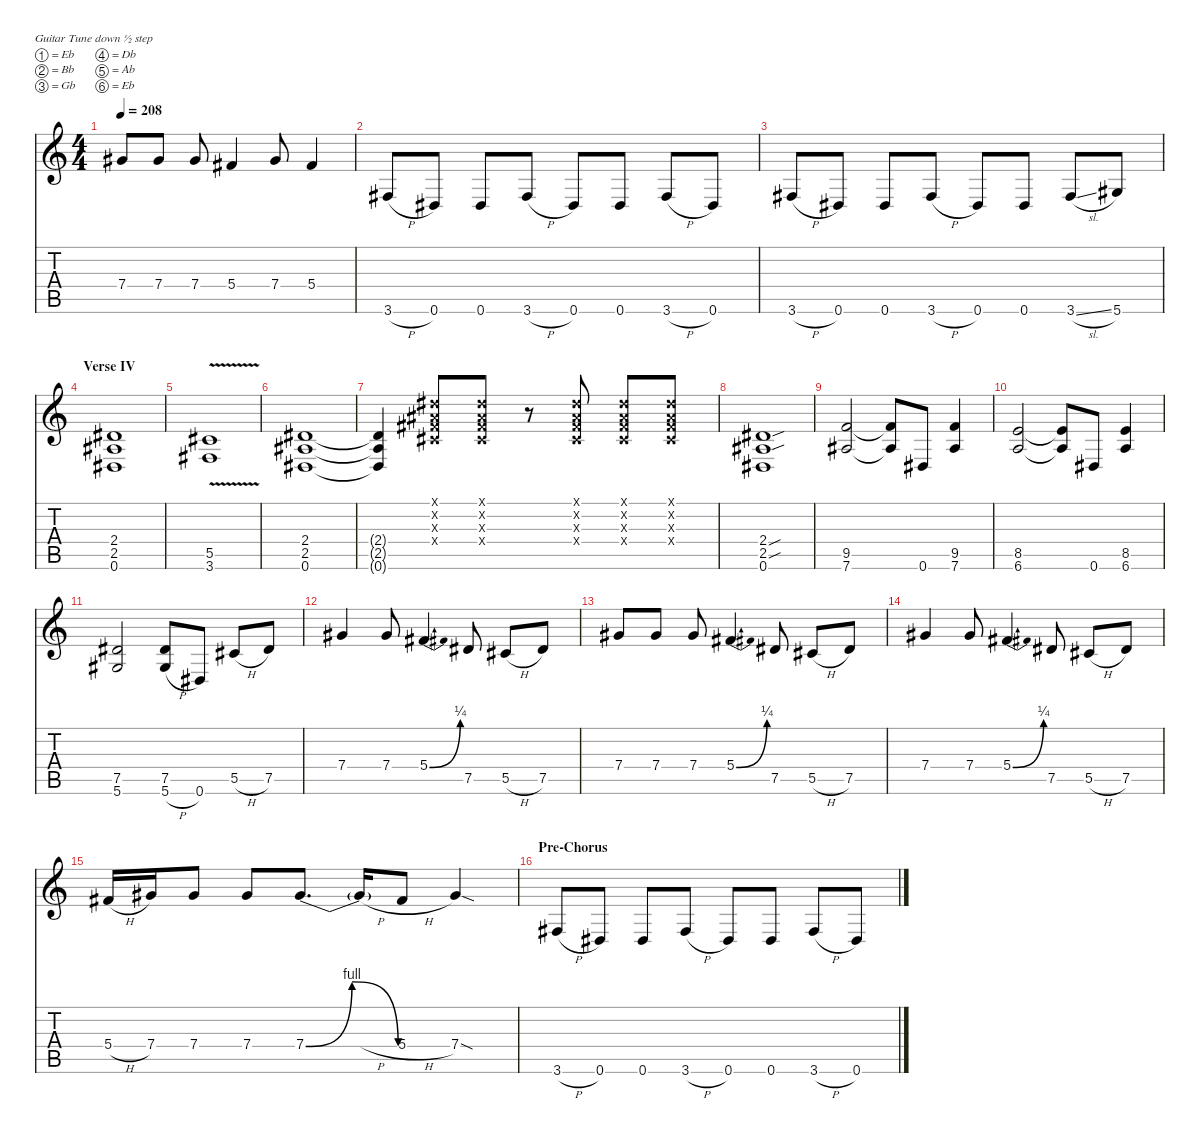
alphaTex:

\defaultSystemsLayout 4
\hideDynamics
\bracketExtendMode nobrackets
\singleTrackTrackNamePolicy hidden
\multiTrackTrackNamePolicy hidden
\otherSystemsTrackNameOrientation horizontal
\track ("Rhythm Guitar 1 (James)" "dist.guit.") {multiBarRest instrument distortionguitar}
\staff {score tabs}
\tuning (Eb4 Bb3 Gb3 Db3 Ab2 Eb2)
\ts (4 4)
\tempo 208
\clef g2
\ks c
7.4{acc #}.8{dy mf beam Up} 7.4{acc #}.8{beam Up} 7.4{acc #}.8{beam Up} 5.4{acc #}.4{beam Up} 7.4{acc #}.8{beam Up} 5.4{acc #}.4{beam Up} |
3.6{h acc #}.8{beam Up} 0.6{acc #}.8{beam Up} 0.6{acc #}.8{beam Up} 3.6{h acc #}.8{beam Up} 0.6{acc #}.8{beam Up} 0.6{acc #}.8{beam Up} 3.6{h acc #}.8{beam Up} 0.6{acc #}.8{beam Up} |
3.6{h acc #}.8{beam Up} 0.6{acc #}.8{beam Up} 0.6{acc #}.8{beam Up} 3.6{h acc #}.8{beam Up} 0.6{acc #}.8{beam Up} 0.6{acc #}.8{beam Up} 3.6{sl acc #}.8{beam Up} 5.6{acc #}.8{beam Up} |
\section ("" "Verse IV")
(2.5{acc #} 2.4{acc #} 0.6{acc #}).1{beam Up} |
(3.6{v acc #} 5.5{v acc #}).1{beam Up} |
(0.6{acc #} 2.5{acc #} 2.4{acc #}).1{beam Up} |
(2.4{t acc #} 2.5{t acc #} 0.6{t acc #}).4{beam Up} (0.3{x acc #} 0.2{x acc #} 0.1{x acc #} 0.4{x acc #}).8{beam Up} (0.3{x acc #} 0.2{x acc #} 0.1{x acc #} 0.4{x acc #}).8{beam Up} r.8{beam Up} (0.3{x acc #} 0.2{x acc #} 0.1{x acc #} 0.4{x acc #}).8{beam Up} (0.3{x acc #} 0.2{x acc #} 0.1{x acc #} 0.4{x acc #}).8{beam Up} (0.3{x acc #} 0.2{x acc #} 0.1{x acc #} 0.4{x acc #}).8{beam Up} |
(0.6{acc #} 2.5{sou acc #} 2.4{sou acc #}).1{beam Up} |
(9.5 7.6{acc #}).2{beam Up} (7.6{t acc #} 9.5{t}).8{beam Up} 0.6{acc #}.8{beam Up} (7.6{acc #} 9.5).4{beam Up} |
(8.5 6.6).2{beam Up} (8.5{t} 6.6{t}).8{beam Up} 0.6{acc #}.8{beam Up} (6.6 8.5).4{beam Up} |
(7.5{acc #} 5.6{acc #}).2{beam Up} (7.5{acc #} 5.6{h acc #}).8{beam Up} 0.6{acc #}.8{beam Up} 5.5{h acc #}.8{beam Up} 7.5{acc #}.8{beam Up} |
7.4{acc #}.4{beam Up} 7.4{acc #}.8{beam Up} 5.4{be (bend 0 0 13.2 1) acc #}.4{beam Up} 7.5{acc #}.8{beam Up} 5.5{h acc #}.8{beam Up} 7.5{acc #}.8{beam Up} |
7.4{acc #}.8{beam Up} 7.4{acc #}.8{beam Up} 7.4{acc #}.8{beam Up} 5.4{be (bend 0 0 15 1) acc #}.4{beam Up} 7.5{acc #}.8{beam Up} 5.5{h acc #}.8{beam Up} 7.5{acc #}.8{beam Up} |
7.4{acc #}.4{beam Up} 7.4{acc #}.8{beam Up} 5.4{be (bend 0 0 14.399999999999999 1) acc #}.4{beam Up} 7.5{acc #}.8{beam Up} 5.5{h acc #}.8{beam Up} 7.5{acc #}.8{beam Up} |
5.4{h acc #}.16{beam Up} 7.4{acc #}.16{beam Up} 7.4{acc #}.8{beam Up} 7.4{acc #}.8{beam Up} 7.4{be (bendrelease 0 0 22.8 4 30 4 41.4 0) acc #}.8{d beam Up} 7.4{h t acc #}.16{beam Up} 5.4{h acc #}.8{beam Up} 7.4{sod acc #}.4{beam Up} |
\section ("" "Pre-Chorus")
3.6{h acc #}.8{beam Up} 0.6{acc #}.8{beam Up} 0.6{acc #}.8{beam Up} 3.6{h acc #}.8{beam Up} 0.6{acc #}.8{beam Up} 0.6{acc #}.8{beam Up} 3.6{h acc #}.8{beam Up} 0.6{acc #}.8{beam Up}
